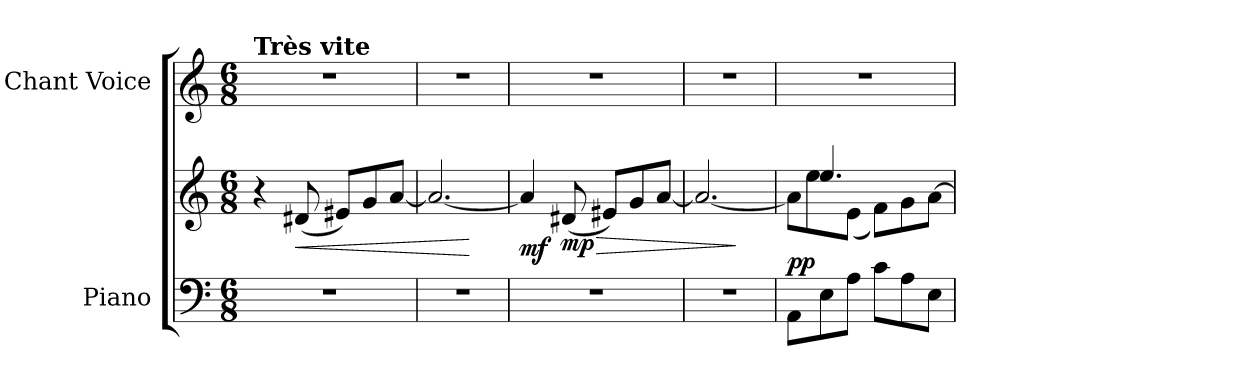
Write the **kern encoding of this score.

**kern	**kern	**dynam	**kern
*part2	*part2	*part2	*part1
*staff3	*staff2	*staff2/3	*staff1
*I"Piano	*	*	*I"Chant Voice
*I'Pno	*	*	*
*clefF4	*clefG2	*	*clefG2
*k[]	*k[]	*	*k[]
*M6/8	*M6/8	*	*M6/8
=1	=1	=1	=1
!	!	!	!LO:TX:a:B:t=Très vite
2.r	4r	.	2.r
!	!	!LO:HP:b	!
.	(<8d#X/	<	.
.	8e#X/L)	.	.
.	8g/	.	.
.	[8a/J	.	.
=2	=2	=2	=2
2.r	2.a/_	.	2.r
.	.	[	.
=3	=3	=3	=3
!	!	!LO:DY:b	!
2.r	4a/]	mf	2.r
!	!	!LO:HP:b	!
!	!	!LO:DY:n=1:b	!
.	(<8d#X/	> mp	.
.	8e#X/L)	.	.
.	8g/	.	.
.	[8a/J	.	.
=4	=4	=4	=4
2.r	2.a/_	.	2.r
.	.	]	.
=5	=5	=5	=5
*	*^	*	*
!	!	!	!LO:DY:a=2	!
8AA\L	8ryy	8a\L]	pp	2.r
!	!	!LO:N:head=solid	!	!
8E\	4.ee/	8ee\	.	.
8A\J	.	(>8e\J	.	.
8c\L	.	8f\L)	.	.
8A\	8ryy	8g\	.	.
8E\J	8ryy	[8a\J	.	.
*	*v	*v	*	*
=	=	=	=
*-	*-	*-	*-
